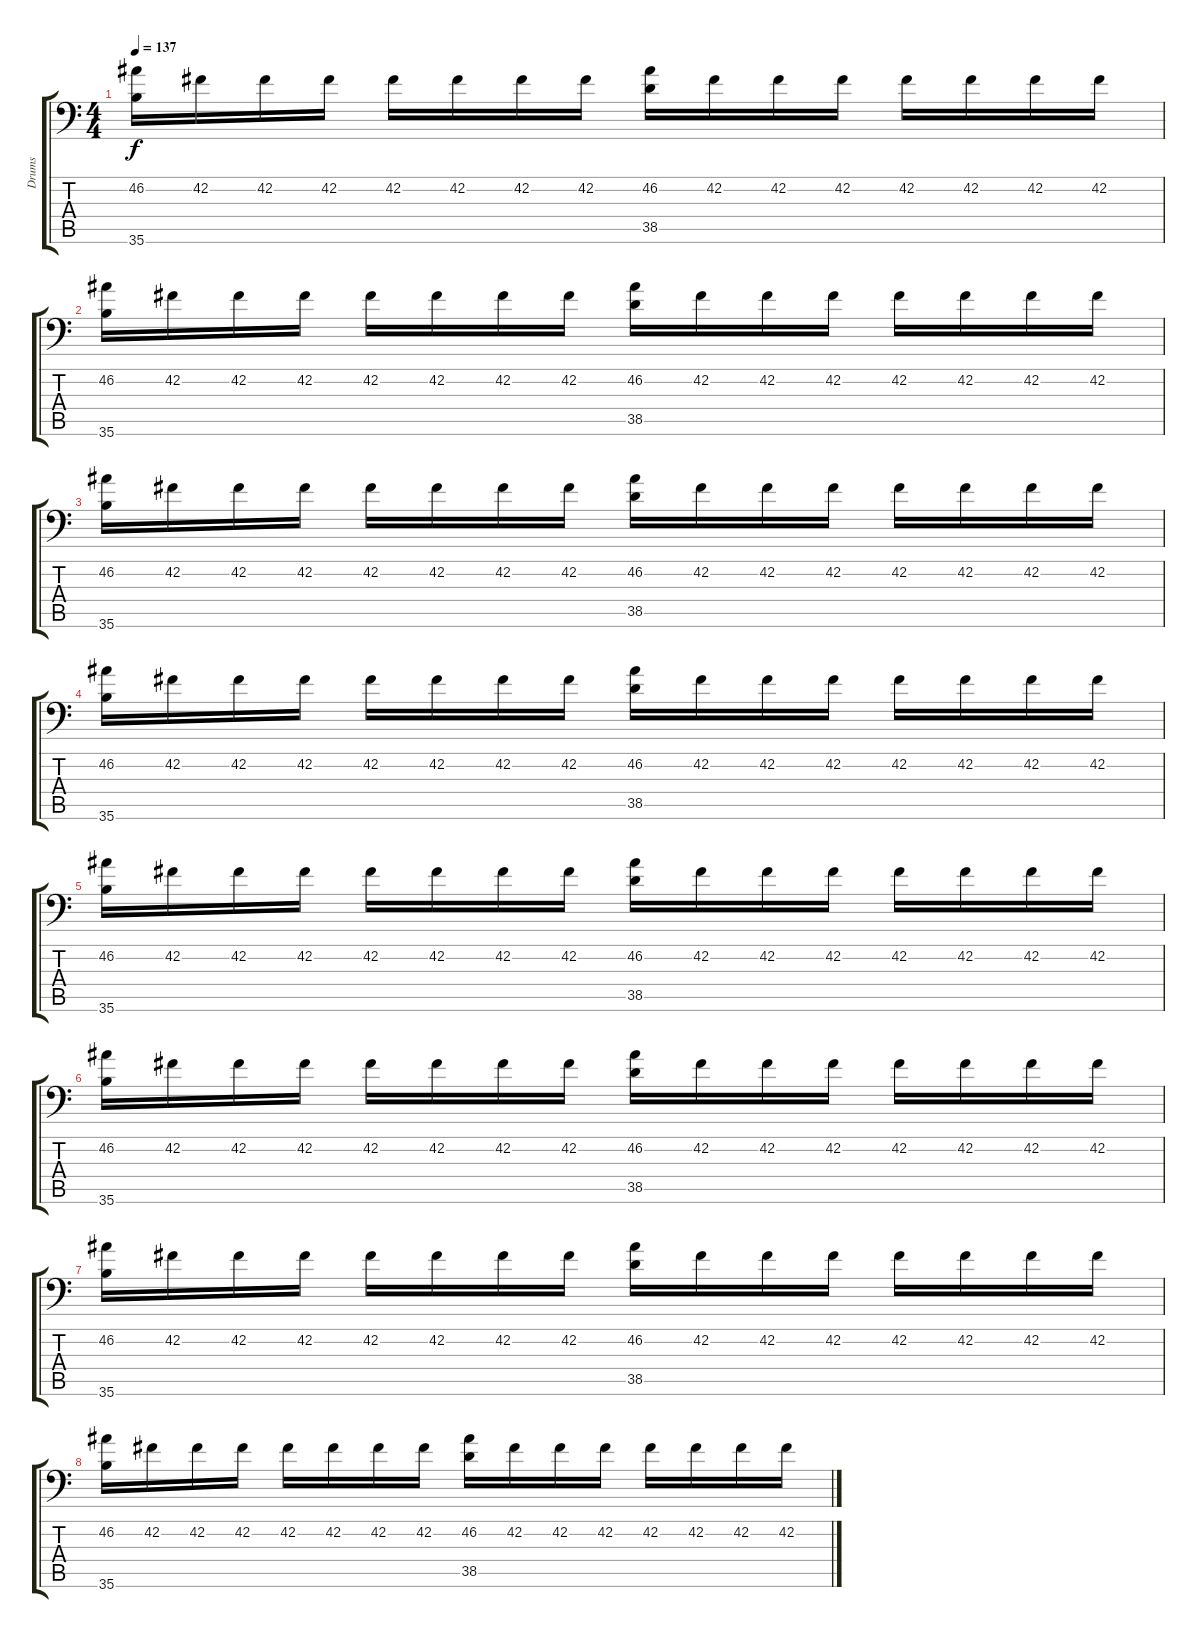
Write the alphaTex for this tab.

\track ("Drums" "Drums") {instrument acousticgrandpiano}
\staff {score tabs}
\tuning (C-1 C-1 C-1 C-1 C-1 C-1) {hide}
\ts (4 4)
\tempo 137
\clef f4
\ks c
(46.2 35.6).16{dy f} 42.2.16 42.2.16 42.2.16 42.2.16 42.2.16 42.2.16 42.2.16 (46.2 38.5).16 42.2.16 42.2.16 42.2.16 42.2.16 42.2.16 42.2.16 42.2.16 |
(46.2 35.6).16 42.2.16 42.2.16 42.2.16 42.2.16 42.2.16 42.2.16 42.2.16 (46.2 38.5).16 42.2.16 42.2.16 42.2.16 42.2.16 42.2.16 42.2.16 42.2.16 |
(46.2 35.6).16 42.2.16 42.2.16 42.2.16 42.2.16 42.2.16 42.2.16 42.2.16 (46.2 38.5).16 42.2.16 42.2.16 42.2.16 42.2.16 42.2.16 42.2.16 42.2.16 |
(46.2 35.6).16 42.2.16 42.2.16 42.2.16 42.2.16 42.2.16 42.2.16 42.2.16 (46.2 38.5).16 42.2.16 42.2.16 42.2.16 42.2.16 42.2.16 42.2.16 42.2.16 |
(46.2 35.6).16 42.2.16 42.2.16 42.2.16 42.2.16 42.2.16 42.2.16 42.2.16 (46.2 38.5).16 42.2.16 42.2.16 42.2.16 42.2.16 42.2.16 42.2.16 42.2.16 |
(46.2 35.6).16 42.2.16 42.2.16 42.2.16 42.2.16 42.2.16 42.2.16 42.2.16 (46.2 38.5).16 42.2.16 42.2.16 42.2.16 42.2.16 42.2.16 42.2.16 42.2.16 |
(46.2 35.6).16 42.2.16 42.2.16 42.2.16 42.2.16 42.2.16 42.2.16 42.2.16 (46.2 38.5).16 42.2.16 42.2.16 42.2.16 42.2.16 42.2.16 42.2.16 42.2.16 |
(46.2 35.6).16 42.2.16 42.2.16 42.2.16 42.2.16 42.2.16 42.2.16 42.2.16 (46.2 38.5).16 42.2.16 42.2.16 42.2.16 42.2.16 42.2.16 42.2.16 42.2.16
